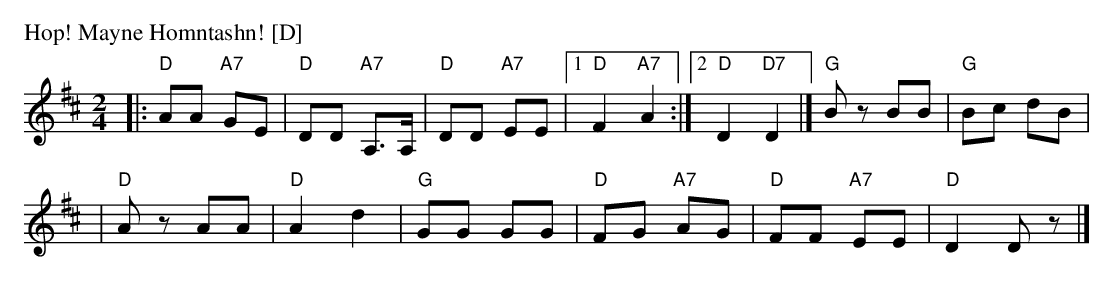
X:1
M: 2/4
L: 1/8
P: Hop! Mayne Homntashn! [D]
K: D
|: "D"AA "A7"GE | "D"DD "A7"A,>A, \
|  "D"DD "A7"EE |1 "D"F2 "A7"A2 :|2 "D"D2 "D7"D2 \
|] "G"Bz BB | "G"Bc dB |
|  "D"Az AA | "D"A2 d2 \
|  "G"GG GG | "D"FG "A7"AG \
|  "D"FF "A7"EE | "D"D2 Dz |]
